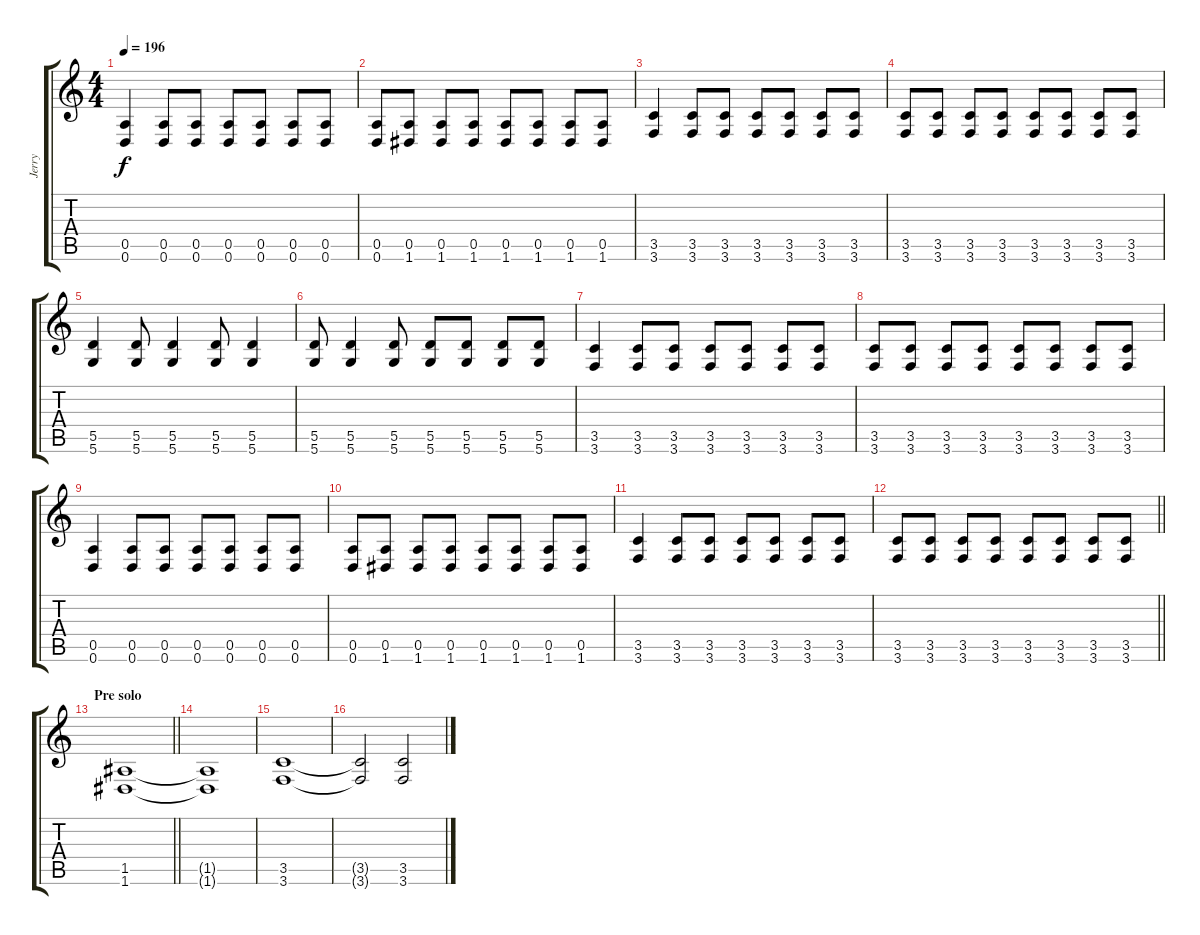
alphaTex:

\track ("Jerry" "Jerry") {instrument distortionguitar}
\staff {score tabs}
\tuning (E4 B3 G3 D3 A2 D2) {hide}
\ts (4 4)
\tempo 196
\clef g2
\ks c
(0.5 0.6).4{dy f} (0.5 0.6).8 (0.5 0.6).8 (0.5 0.6).8 (0.5 0.6).8 (0.5 0.6).8 (0.5 0.6).8 |
(0.5 0.6).8 (0.5 1.6).8 (0.5 1.6).8 (0.5 1.6).8 (0.5 1.6).8 (0.5 1.6).8 (0.5 1.6).8 (0.5 1.6).8 |
(3.5 3.6).4 (3.5 3.6).8 (3.5 3.6).8 (3.5 3.6).8 (3.5 3.6).8 (3.5 3.6).8 (3.5 3.6).8 |
(3.5 3.6).8 (3.5 3.6).8 (3.5 3.6).8 (3.5 3.6).8 (3.5 3.6).8 (3.5 3.6).8 (3.5 3.6).8 (3.5 3.6).8 |
(5.5 5.6).4 (5.5 5.6).8 (5.5 5.6).4 (5.5 5.6).8 (5.5 5.6).4 |
(5.5 5.6).8 (5.5 5.6).4 (5.5 5.6).8 (5.5 5.6).8 (5.5 5.6).8 (5.5 5.6).8 (5.5 5.6).8 |
(3.5 3.6).4 (3.5 3.6).8 (3.5 3.6).8 (3.5 3.6).8 (3.5 3.6).8 (3.5 3.6).8 (3.5 3.6).8 |
(3.5 3.6).8 (3.5 3.6).8 (3.5 3.6).8 (3.5 3.6).8 (3.5 3.6).8 (3.5 3.6).8 (3.5 3.6).8 (3.5 3.6).8 |
(0.5 0.6).4 (0.5 0.6).8 (0.5 0.6).8 (0.5 0.6).8 (0.5 0.6).8 (0.5 0.6).8 (0.5 0.6).8 |
(0.5 0.6).8 (0.5 1.6).8 (0.5 1.6).8 (0.5 1.6).8 (0.5 1.6).8 (0.5 1.6).8 (0.5 1.6).8 (0.5 1.6).8 |
(3.5 3.6).4 (3.5 3.6).8 (3.5 3.6).8 (3.5 3.6).8 (3.5 3.6).8 (3.5 3.6).8 (3.5 3.6).8 |
\barLineRight lightlight
(3.5 3.6).8 (3.5 3.6).8 (3.5 3.6).8 (3.5 3.6).8 (3.5 3.6).8 (3.5 3.6).8 (3.5 3.6).8 (3.5 3.6).8 |
\section ("" "Pre solo")
\barLineRight lightlight
(1.5 1.6).1 |
(1.5{t} 1.6{t}).1 |
(3.5 3.6).1 |
(3.5{t} 3.6{t}).2 (3.5 3.6).2
